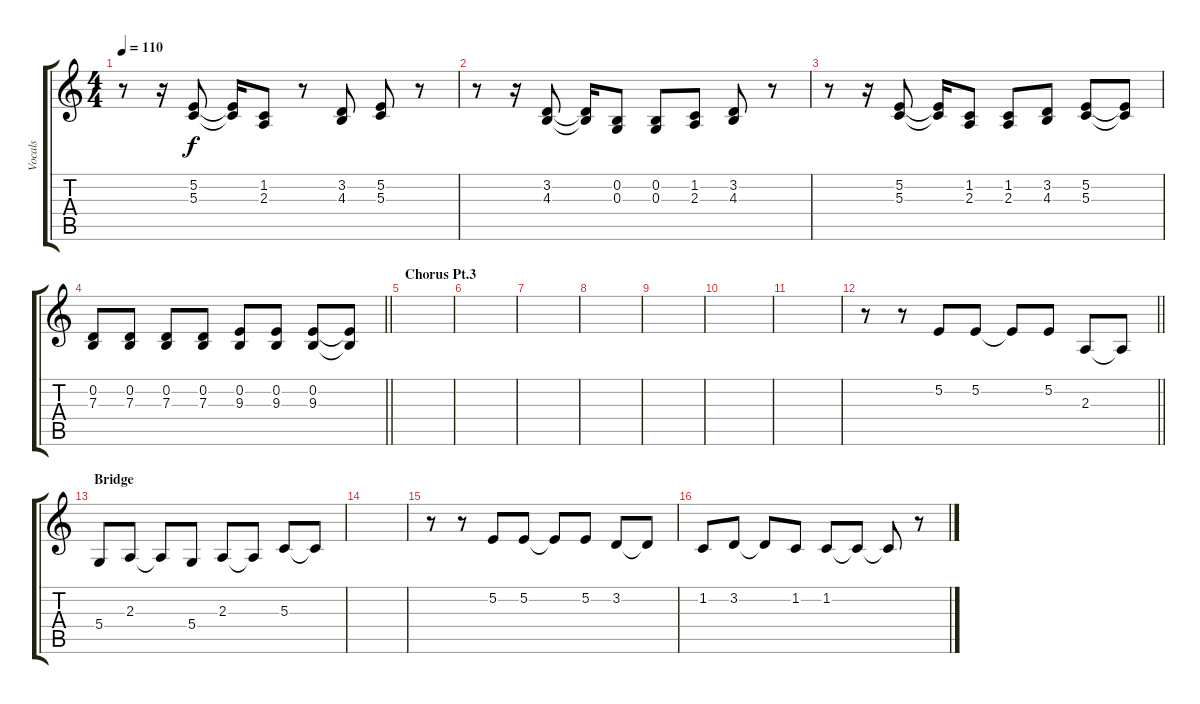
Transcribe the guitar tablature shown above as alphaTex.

\track ("Vocals" "Vocals") {instrument altosax}
\staff {score tabs}
\tuning (E4 B3 G3 D3 A2 E2) {hide}
\ts (4 4)
\tempo 110
\clef g2
\ks c
r.8{dy f} r.16 (5.2 5.3).8 (5.2{t} 5.3{t}).16 (1.2 2.3).8 r.8 (3.2 4.3).8 (5.2 5.3).8 r.8 |
r.8 r.16 (3.2 4.3).8 (3.2{t} 4.3{t}).16 (0.2 0.3).8 (0.2 0.3).8 (1.2 2.3).8 (3.2 4.3).8 r.8 |
r.8 r.16 (5.2 5.3).8 (5.2{t} 5.3{t}).16 (1.2 2.3).8 (1.2 2.3).8 (3.2 4.3).8 (5.2 5.3).8 (5.2{t} 5.3{t}).8 |
\barLineRight lightlight
(0.2 7.3).8 (0.2 7.3).8 (0.2 7.3).8 (0.2 7.3).8 (0.2 9.3).8 (0.2 9.3).8 (0.2 9.3).8 (0.2{t} 9.3{t}).8 |
\section ("" "Chorus Pt.3")
|
|
|
|
|
|
|
\barLineRight lightlight
r.8 r.8 5.2.8 5.2.8 5.2{t}.8 5.2.8 2.3.8 2.3{t}.8 |
\section ("" "Bridge")
5.4.8 2.3.8 2.3{t}.8 5.4.8 2.3.8 2.3{t}.8 5.3.8 5.3{t}.8 |
|
r.8 r.8 5.2.8 5.2.8 5.2{t}.8 5.2.8 3.2.8 3.2{t}.8 |
1.2.8 3.2.8 3.2{t}.8 1.2.8 1.2.8 1.2{t}.8 1.2{t}.8 r.8
